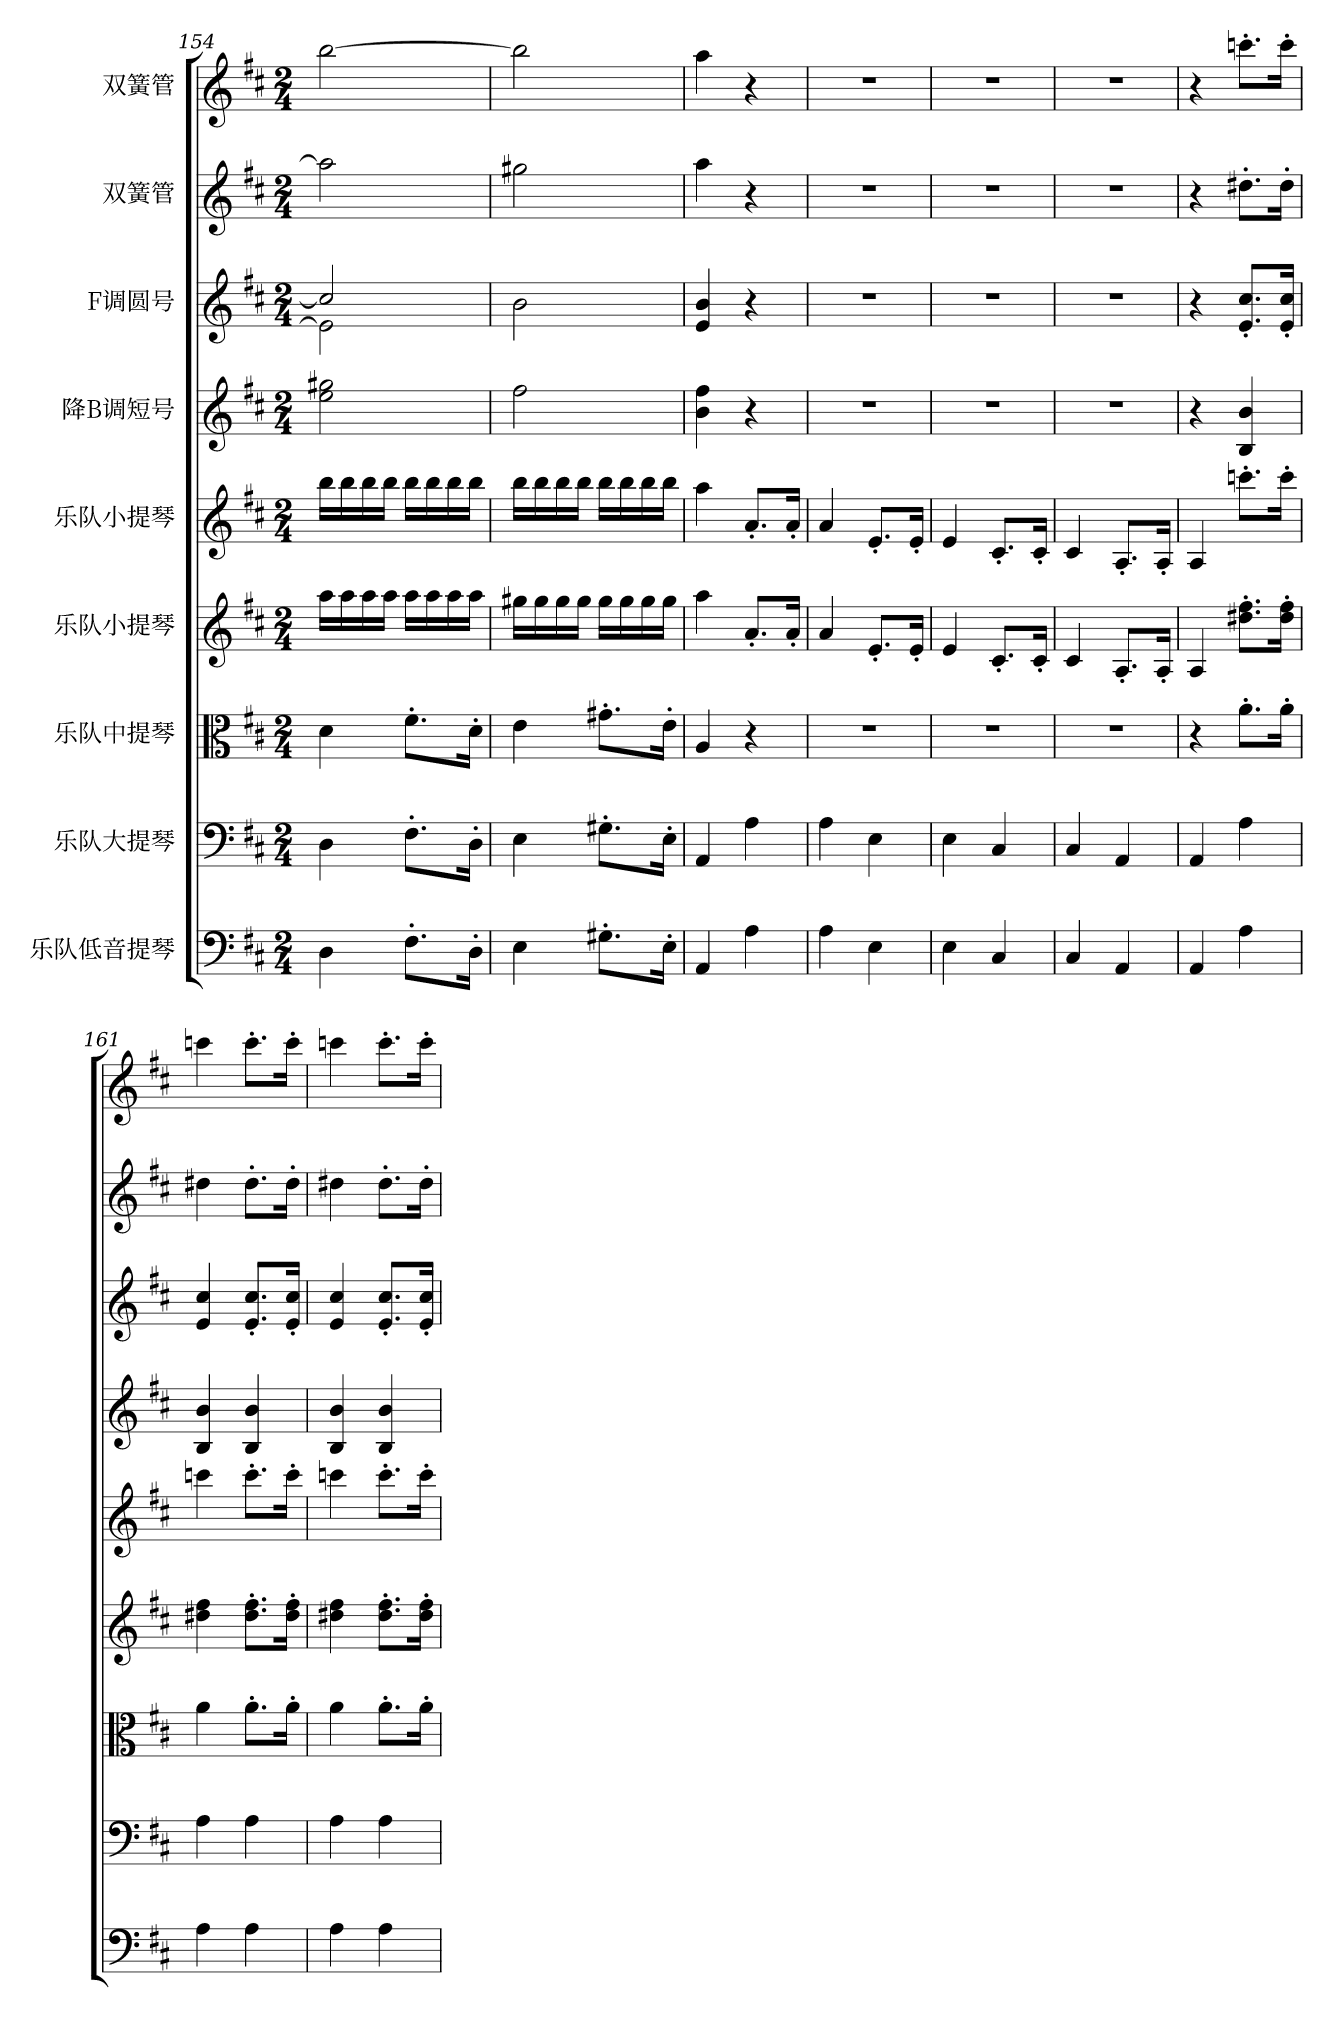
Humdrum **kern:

**kern	**kern	**kern	**kern	**kern	**kern	**kern	**kern	**kern
*part9	*part8	*part7	*part6	*part5	*part4	*part3	*part2	*part1
*staff9	*staff8	*staff7	*staff6	*staff5	*staff4	*staff3	*staff2	*staff1
*I"乐队低音提琴	*I"乐队大提琴	*I"乐队中提琴	*I"乐队小提琴	*I"乐队小提琴	*I"降B调短号	*I"F调圆号	*I"双簧管	*I"双簧管
*clefF4	*clefF4	*clefC3	*clefG2	*clefG2	*clefG2	*clefG2	*clefG2	*clefG2
*ITrd7c12	*	*	*	*	*ITrd1c2	*ITrd4c7	*	*
*k[f#c#]	*k[f#c#]	*k[f#c#]	*k[f#c#]	*k[f#c#]	*k[]	*k[f#]	*k[f#c#]	*k[f#c#]
*M2/4	*M2/4	*M2/4	*M2/4	*M2/4	*M2/4	*M2/4	*M2/4	*M2/4
=154	=154	=154	=154	=154	=154	=154	=154	=154
*	*	*	*	*	*	*^	*	*
4DD\	4D\	4d\	16aa\LL	16bb\LL	2dd\ 2ff#X\	2f#/]	2A\]	2aa\]	[2bb\
.	.	.	16aa\	16bb\	.	.	.	.	.
.	.	.	16aa\	16bb\	.	.	.	.	.
.	.	.	16aa\JJ	16bb\JJ	.	.	.	.	.
8.FF#'\L	8.F#'\L	8.f#'\L	16aa\LL	16bb\LL	.	.	.	.	.
.	.	.	16aa\	16bb\	.	.	.	.	.
.	.	.	16aa\	16bb\	.	.	.	.	.
16DD'\Jk	16D'\Jk	16d'\Jk	16aa\JJ	16bb\JJ	.	.	.	.	.
*	*	*	*	*	*	*v	*v	*	*
=155	=155	=155	=155	=155	=155	=155	=155	=155
4EE\	4E\	4e\	16gg#X\LL	16bb\LL	2ee\	2e\	2gg#X\	2bb\]
.	.	.	16gg#\	16bb\	.	.	.	.
.	.	.	16gg#\	16bb\	.	.	.	.
.	.	.	16gg#\JJ	16bb\JJ	.	.	.	.
8.GG#X'\L	8.G#X'\L	8.g#X'\L	16gg#\LL	16bb\LL	.	.	.	.
.	.	.	16gg#\	16bb\	.	.	.	.
.	.	.	16gg#\	16bb\	.	.	.	.
16EE'\Jk	16E'\Jk	16e'\Jk	16gg#\JJ	16bb\JJ	.	.	.	.
=156	=156	=156	=156	=156	=156	=156	=156	=156
*	*	*	*	*	*	*	*	*MM176
4AAA/	4AA/	4A/	4aa\	4aa\	4a\ 4ee\	4A/ 4e/	4aa\	4aa\
4AA\	4A\	4r	8.a'/L	8.a'/L	4r	4r	4r	4r
.	.	.	16a'/Jk	16a'/Jk	.	.	.	.
!!LO:PB:g=z
=157	=157	=157	=157	=157	=157	=157	=157	=157
4AA\	4A\	2r	4a/	4a/	2r	2r	2r	2r
4EE\	4E\	.	8.e'/L	8.e'/L	.	.	.	.
.	.	.	16e'/Jk	16e'/Jk	.	.	.	.
=158	=158	=158	=158	=158	=158	=158	=158	=158
4EE\	4E\	2r	4e/	4e/	2r	2r	2r	2r
4CC#/	4C#/	.	8.c#'/L	8.c#'/L	.	.	.	.
.	.	.	16c#'/Jk	16c#'/Jk	.	.	.	.
=159	=159	=159	=159	=159	=159	=159	=159	=159
4CC#/	4C#/	2r	4c#/	4c#/	2r	2r	2r	2r
4AAA/	4AA/	.	8.A'/L	8.A'/L	.	.	.	.
.	.	.	16A'/Jk	16A'/Jk	.	.	.	.
=160	=160	=160	=160	=160	=160	=160	=160	=160
*	*	*	*	*	*	*	*	*MM172
4AAA/	4AA/	4r	4A/	4A/	4r	4r	4r	4r
4AA\	4A\	8.a'\L	8.dd#X\' 8.ff#\'L	8.cccn'\L	4A/ 4a/	8.A/' 8.f#/'L	8.dd#X'\L	8.cccn'\L
.	.	16a'\Jk	16dd#\' 16ff#\'Jk	16ccc'\Jk	.	16A/' 16f#/'Jk	16dd#'\Jk	16ccc'\Jk
=161	=161	=161	=161	=161	=161	=161	=161	=161
4AA\	4A\	4a\	4dd#X\ 4ff#\	4cccn\	4A/ 4a/	4A/ 4f#/	4dd#X\	4cccn\
4AA\	4A\	8.a'\L	8.dd#\' 8.ff#\'L	8.ccc'\L	4A/ 4a/	8.A/' 8.f#/'L	8.dd#'\L	8.ccc'\L
.	.	16a'\Jk	16dd#\' 16ff#\'Jk	16ccc'\Jk	.	16A/' 16f#/'Jk	16dd#'\Jk	16ccc'\Jk
=162	=162	=162	=162	=162	=162	=162	=162	=162
4AA\	4A\	4a\	4dd#X\ 4ff#\	4cccn\	4A/ 4a/	4A/ 4f#/	4dd#X\	4cccn\
4AA\	4A\	8.a'\L	8.dd#\' 8.ff#\'L	8.ccc'\L	4A/ 4a/	8.A/' 8.f#/'L	8.dd#'\L	8.ccc'\L
.	.	16a'\Jk	16dd#\' 16ff#\'Jk	16ccc'\Jk	.	16A/' 16f#/'Jk	16dd#'\Jk	16ccc'\Jk
=	=	=	=	=	=	=	=	=
*-	*-	*-	*-	*-	*-	*-	*-	*-
